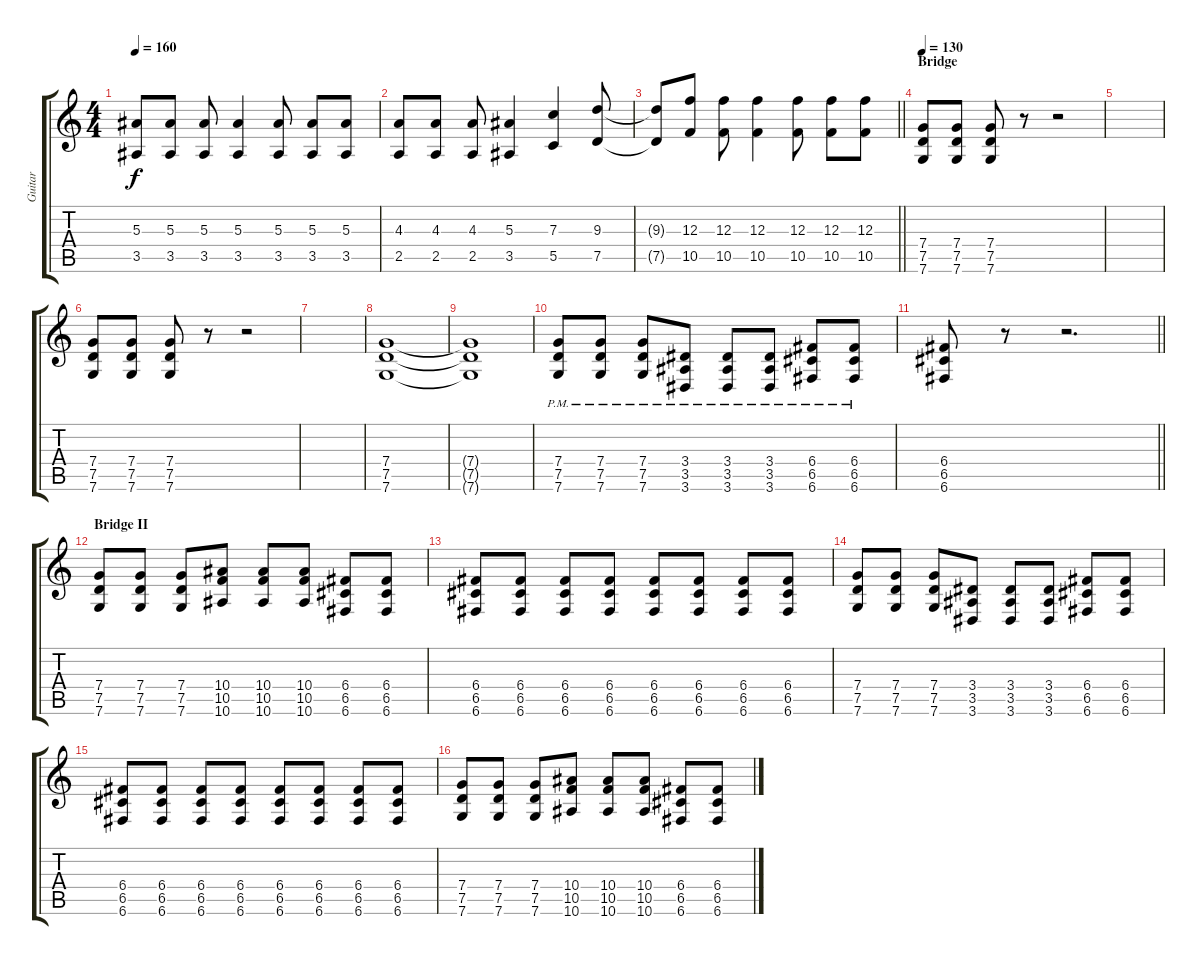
\track ("Guitar" "Guitar") {instrument distortionguitar}
\staff {score tabs}
\tuning (D4 A3 F3 C3 G2 C2) {hide}
\ts (4 4)
\tempo 160
\clef g2
\ks c
(5.3{t} 3.5{t}).8{dy f} (5.3 3.5).8 (5.3 3.5).8 (5.3 3.5).4 (5.3 3.5).8 (5.3 3.5).8 (5.3 3.5).8 |
(4.3 2.5).8 (4.3 2.5).8 (4.3 2.5).8 (5.3 3.5).4 (7.3 5.5).4 (9.3 7.5).8 |
\barLineRight lightlight
(9.3{t} 7.5{t}).8 (12.3 10.5).8 (12.3 10.5).8 (12.3 10.5).4 (12.3 10.5).8 (12.3 10.5).8 (12.3 10.5).8 |
\section ("" "Bridge")
\tempo 130
(7.4 7.5 7.6).8 (7.4 7.5 7.6).8 (7.4 7.5 7.6).8 r.8 r.2 |
|
(7.4 7.5 7.6).8 (7.4 7.5 7.6).8 (7.4 7.5 7.6).8 r.8 r.2 |
|
(7.4 7.5 7.6).1 |
(7.4{t} 7.5{t} 7.6{t}).1 |
(7.4{pm} 7.5{pm} 7.6{pm}).8 (7.4{pm} 7.5{pm} 7.6{pm}).8 (7.4{pm} 7.5{pm} 7.6{pm}).8 (3.4{pm} 3.5{pm} 3.6{pm}).8 (3.4{pm} 3.5{pm} 3.6{pm}).8 (3.4{pm} 3.5{pm} 3.6{pm}).8 (6.4{pm} 6.5{pm} 6.6{pm}).8 (6.4{pm} 6.5{pm} 6.6{pm}).8 |
\barLineRight lightlight
(6.4 6.5 6.6).8 r.8 r.2{d} |
\section ("" "Bridge II")
(7.4 7.5 7.6).8 (7.4 7.5 7.6).8 (7.4 7.5 7.6).8 (10.4 10.5 10.6).8 (10.4 10.5 10.6).8 (10.4 10.5 10.6).8 (6.4 6.5 6.6).8 (6.4 6.5 6.6).8 |
(6.4 6.5 6.6).8 (6.4 6.5 6.6).8 (6.4 6.5 6.6).8 (6.4 6.5 6.6).8 (6.4 6.5 6.6).8 (6.4 6.5 6.6).8 (6.4 6.5 6.6).8 (6.4 6.5 6.6).8 |
(7.4 7.5 7.6).8 (7.4 7.5 7.6).8 (7.4 7.5 7.6).8 (3.4 3.5 3.6).8 (3.4 3.5 3.6).8 (3.4 3.5 3.6).8 (6.4 6.5 6.6).8 (6.4 6.5 6.6).8 |
(6.4 6.5 6.6).8 (6.4 6.5 6.6).8 (6.4 6.5 6.6).8 (6.4 6.5 6.6).8 (6.4 6.5 6.6).8 (6.4 6.5 6.6).8 (6.4 6.5 6.6).8 (6.4 6.5 6.6).8 |
(7.4 7.5 7.6).8 (7.4 7.5 7.6).8 (7.4 7.5 7.6).8 (10.4 10.5 10.6).8 (10.4 10.5 10.6).8 (10.4 10.5 10.6).8 (6.4 6.5 6.6).8 (6.4 6.5 6.6).8
